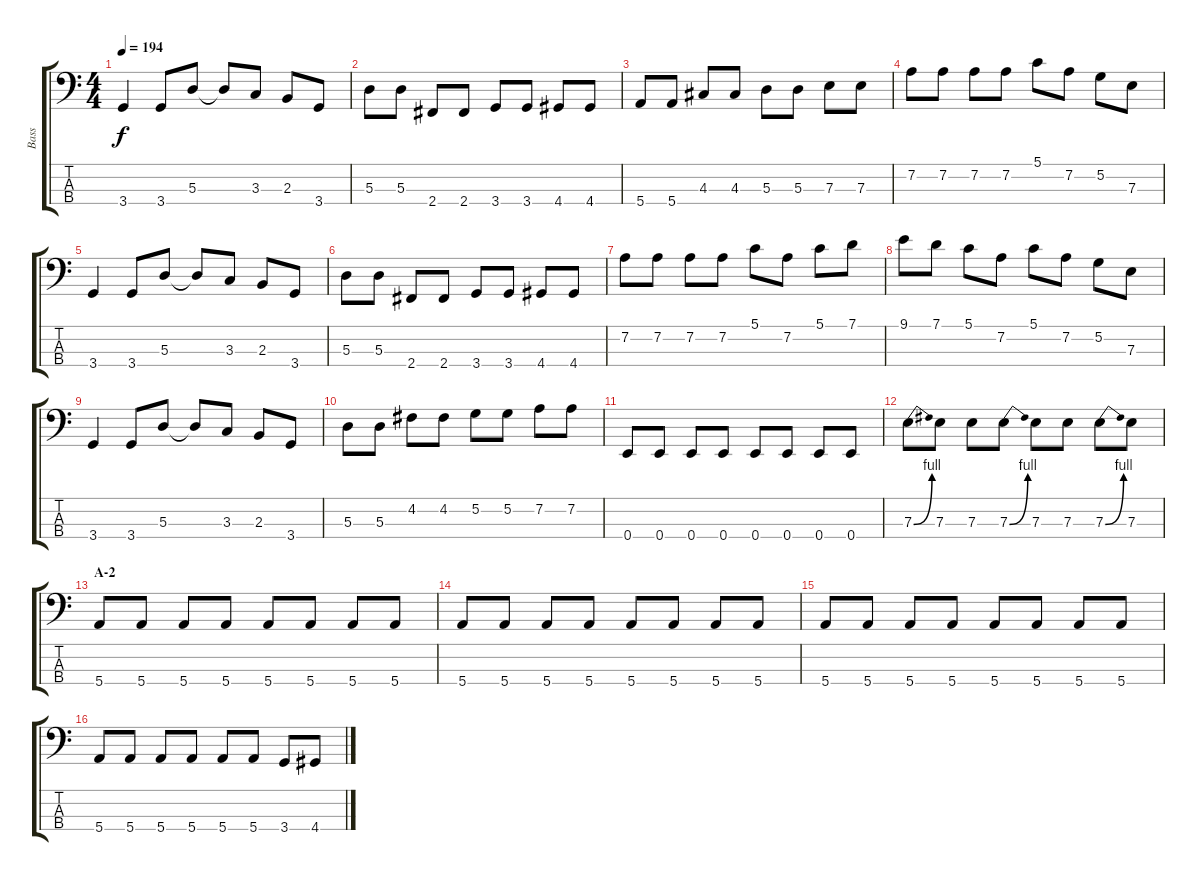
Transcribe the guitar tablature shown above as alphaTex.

\track ("Bass" "Bass") {instrument electricbasspick}
\staff {score tabs}
\tuning (G2 D2 A1 E1) {hide}
\ts (4 4)
\tempo 194
\clef f4
\ks c
3.4.4{dy f} 3.4.8 5.3.8 5.3{t}.8 3.3.8 2.3.8 3.4.8 |
5.3.8 5.3.8 2.4.8 2.4.8 3.4.8 3.4.8 4.4.8 4.4.8 |
5.4.8 5.4.8 4.3.8 4.3.8 5.3.8 5.3.8 7.3.8 7.3.8 |
7.2.8 7.2.8 7.2.8 7.2.8 5.1.8 7.2.8 5.2.8 7.3.8 |
3.4.4 3.4.8 5.3.8 5.3{t}.8 3.3.8 2.3.8 3.4.8 |
5.3.8 5.3.8 2.4.8 2.4.8 3.4.8 3.4.8 4.4.8 4.4.8 |
7.2.8 7.2.8 7.2.8 7.2.8 5.1.8 7.2.8 5.1.8 7.1.8 |
9.1.8 7.1.8 5.1.8 7.2.8 5.1.8 7.2.8 5.2.8 7.3.8 |
3.4.4 3.4.8 5.3.8 5.3{t}.8 3.3.8 2.3.8 3.4.8 |
5.3.8 5.3.8 4.2.8 4.2.8 5.2.8 5.2.8 7.2.8 7.2.8 |
0.4.8 0.4.8 0.4.8 0.4.8 0.4.8 0.4.8 0.4.8 0.4.8 |
7.3{be (bend 0 0 60 4)}.8 7.3.8 7.3.8 7.3{be (bend 0 0 60 4)}.8 7.3.8 7.3.8 7.3{be (bend 0 0 60 4)}.8 7.3.8 |
\section ("" "A-2")
5.4.8 5.4.8 5.4.8 5.4.8 5.4.8 5.4.8 5.4.8 5.4.8 |
5.4.8 5.4.8 5.4.8 5.4.8 5.4.8 5.4.8 5.4.8 5.4.8 |
5.4.8 5.4.8 5.4.8 5.4.8 5.4.8 5.4.8 5.4.8 5.4.8 |
5.4.8 5.4.8 5.4.8 5.4.8 5.4.8 5.4.8 3.4.8 4.4.8
